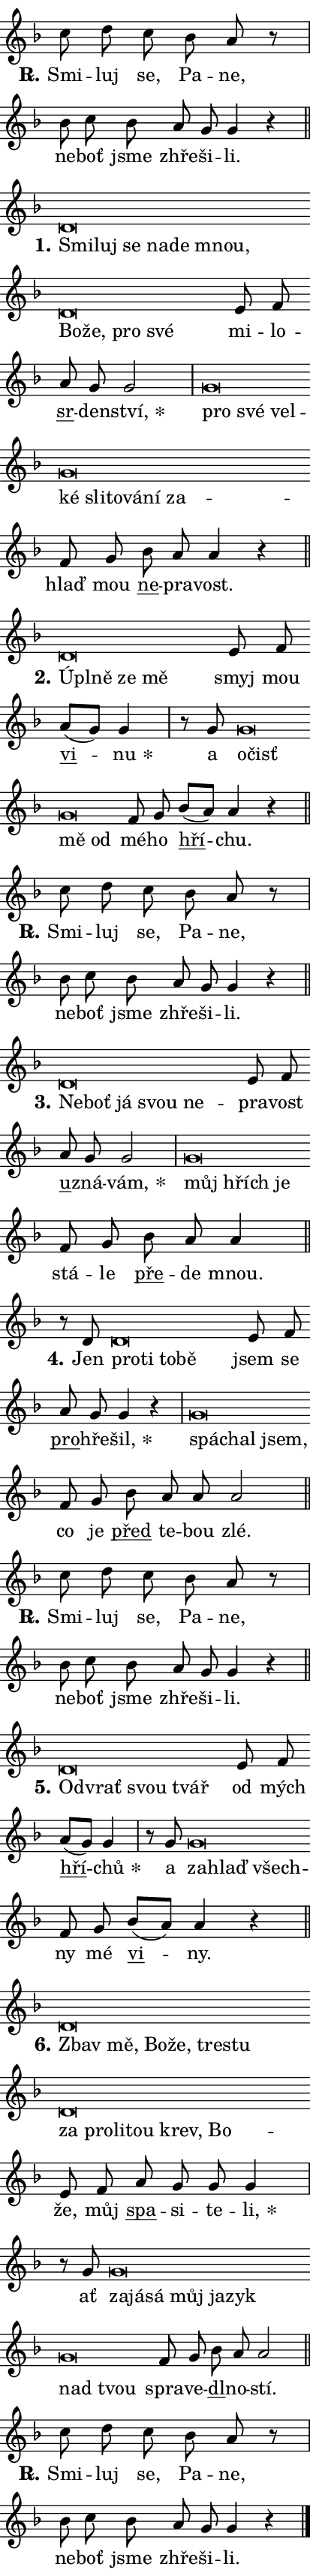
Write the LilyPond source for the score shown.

\version "2.22.1"
\header { tagline = "" }
\paper {
  indent = 0\cm
  top-margin = 0\cm
  right-margin = 0\cm
  bottom-margin = 0\cm
  left-margin = 0\cm
  paper-width = 7\cm
  page-breaking = #ly:one-page-breaking
  system-system-spacing.basic-distance = #11
  score-system-spacing.basic-distance = #11
  ragged-last = ##f
}


%% Author: Thomas Morley
%% https://lists.gnu.org/archive/html/lilypond-user/2020-05/msg00002.html
#(define (line-position grob)
"Returns position of @var[grob} in current system:
   @code{'start}, if at first time-step
   @code{'end}, if at last time-step
   @code{'middle} otherwise
"
  (let* ((col (ly:item-get-column grob))
         (ln (ly:grob-object col 'left-neighbor))
         (rn (ly:grob-object col 'right-neighbor))
         (col-to-check-left (if (ly:grob? ln) ln col))
         (col-to-check-right (if (ly:grob? rn) rn col))
         (break-dir-left
           (and
             (ly:grob-property col-to-check-left 'non-musical #f)
             (ly:item-break-dir col-to-check-left)))
         (break-dir-right
           (and
             (ly:grob-property col-to-check-right 'non-musical #f)
             (ly:item-break-dir col-to-check-right))))
        (cond ((eqv? 1 break-dir-left) 'start)
              ((eqv? -1 break-dir-right) 'end)
              (else 'middle))))

#(define (tranparent-at-line-position vctor)
  (lambda (grob)
  "Relying on @code{line-position} select the relevant enry from @var{vctor}.
Used to determine transparency,"
    (case (line-position grob)
      ((end) (not (vector-ref vctor 0)))
      ((middle) (not (vector-ref vctor 1)))
      ((start) (not (vector-ref vctor 2))))))

noteHeadBreakVisibility =
#(define-music-function (break-visibility)(vector?)
"Makes @code{NoteHead}s transparent relying on @var{break-visibility}"
#{
  \override NoteHead.transparent =
    #(tranparent-at-line-position break-visibility)
#})

#(define delete-ledgers-for-transparent-note-heads
  (lambda (grob)
    "Reads whether a @code{NoteHead} is transparent.
If so this @code{NoteHead} is removed from @code{'note-heads} from
@var{grob}, which is supposed to be @code{LedgerLineSpanner}.
As a result ledgers are not printed for this @code{NoteHead}"
    (let* ((nhds-array (ly:grob-object grob 'note-heads))
           (nhds-list
             (if (ly:grob-array? nhds-array)
                 (ly:grob-array->list nhds-array)
                 '()))
           ;; Relies on the transparent-property being done before
           ;; Staff.LedgerLineSpanner.after-line-breaking is executed.
           ;; This is fragile ...
           (to-keep
             (remove
               (lambda (nhd)
                 (ly:grob-property nhd 'transparent #f))
               nhds-list)))
      ;; TODO find a better method to iterate over grob-arrays, similiar
      ;; to filter/remove etc for lists
      ;; For now rebuilt from scratch
      (set! (ly:grob-object grob 'note-heads)  '())
      (for-each
        (lambda (nhd)
          (ly:pointer-group-interface::add-grob grob 'note-heads nhd))
        to-keep))))

hideNotes = {
  \noteHeadBreakVisibility #begin-of-line-visible
}
unHideNotes = {
  \noteHeadBreakVisibility #all-visible
}

% work-around for resetting accidentals
% https://lilypond.org/doc/v2.23/Documentation/notation/displaying-rhythms#unmetered-music
cadenzaMeasure = {
  \cadenzaOff
  \partial 1024 s1024
  \cadenzaOn
}

#(define-markup-command (accent layout props text) (markup?)
  "Underline accented syllable"
  (interpret-markup layout props
    #{\markup \override #'(offset . 4.3) \underline { #text }#}))

responsum = \markup \concat {
  "R" \hspace #-1.05 \path #0.1 #'((moveto 0 0.07) (lineto 0.9 0.8)) \hspace #0.05 "."
}

\layout {
    \context {
        \Staff
        \remove "Time_signature_engraver"
        \override LedgerLineSpanner.after-line-breaking = #delete-ledgers-for-transparent-note-heads
    }
    \context {
        \Voice {
            \override NoteHead.output-attributes = #'((class . "notehead"))
            \override Hairpin.height = #0.55
        }
    }
    \context {
        \Lyrics {
            \override StanzaNumber.output-attributes = #'((class . "stanzanumber"))
            \override LyricSpace.minimum-distance = #0.9
            \override LyricText.font-name = #"TeX Gyre Schola"
            \override LyricText.font-size = 1
            \override StanzaNumber.font-name = #"TeX Gyre Schola Bold"
            \override StanzaNumber.font-size = 1
        }
    }
}

% magnetic-lyrics.ily
%
%   written by
%     Jean Abou Samra <jean@abou-samra.fr>
%     Werner Lemberg <wl@gnu.org>
%
%   adapted by
%     Jiri Hon <jiri.hon@gmail.com>
%
% Version 2022-Apr-15

% https://www.mail-archive.com/lilypond-user@gnu.org/msg149350.html

#(define (Left_hyphen_pointer_engraver context)
   "Collect syllable-hyphen-syllable occurrences in lyrics and store
them in properties.  This engraver only looks to the left.  For
example, if the lyrics input is @code{foo -- bar}, it does the
following.

@itemize @bullet
@item
Set the @code{text} property of the @code{LyricHyphen} grob between
@q{foo} and @q{bar} to @code{foo}.

@item
Set the @code{left-hyphen} property of the @code{LyricText} grob with
text @q{foo} to the @code{LyricHyphen} grob between @q{foo} and
@q{bar}.
@end itemize

Use this auxiliary engraver in combination with the
@code{lyric-@/text::@/apply-@/magnetic-@/offset!} hook."
   (let ((hyphen #f)
         (text #f))
     (make-engraver
      (acknowledgers
       ((lyric-syllable-interface engraver grob source-engraver)
        (set! text grob)))
      (end-acknowledgers
       ((lyric-hyphen-interface engraver grob source-engraver)
        ;(when (not (grob::has-interface grob 'lyric-space-interface))
          (set! hyphen grob)));)
      ((stop-translation-timestep engraver)
       (when (and text hyphen)
         (ly:grob-set-object! text 'left-hyphen hyphen))
       (set! text #f)
       (set! hyphen #f)))))

#(define (lyric-text::apply-magnetic-offset! grob)
   "If the space between two syllables is less than the value in
property @code{LyricText@/.details@/.squash-threshold}, move the right
syllable to the left so that it gets concatenated with the left
syllable.

Use this function as a hook for
@code{LyricText@/.after-@/line-@/breaking} if the
@code{Left_@/hyphen_@/pointer_@/engraver} is active."
   (let ((hyphen (ly:grob-object grob 'left-hyphen #f)))
     (when hyphen
       (let ((left-text (ly:spanner-bound hyphen LEFT)))
         (when (grob::has-interface left-text 'lyric-syllable-interface)
           (let* ((common (ly:grob-common-refpoint grob left-text X))
                  (this-x-ext (ly:grob-extent grob common X))
                  (left-x-ext
                   (begin
                     ;; Trigger magnetism for left-text.
                     (ly:grob-property left-text 'after-line-breaking)
                     (ly:grob-extent left-text common X)))
                  ;; `delta` is the gap width between two syllables.
                  (delta (- (interval-start this-x-ext)
                            (interval-end left-x-ext)))
                  (details (ly:grob-property grob 'details))
                  (threshold (assoc-get 'squash-threshold details 0.2)))
             (when (< delta threshold)
               (let* (;; We have to manipulate the input text so that
                      ;; ligatures crossing syllable boundaries are not
                      ;; disabled.  For languages based on the Latin
                      ;; script this is essentially a beautification.
                      ;; However, for non-Western scripts it can be a
                      ;; necessity.
                      (lt (ly:grob-property left-text 'text))
                      (rt (ly:grob-property grob 'text))
                      (is-space (grob::has-interface hyphen 'lyric-space-interface))
                      (space (if is-space " " ""))
                      (space-markup (grob-interpret-markup grob " "))
                      (space-size (interval-length (ly:stencil-extent space-markup X)))
                      (extra-delta (if is-space space-size 0))
                      ;; Append new syllable.
                      (ltrt-space (if (and (string? lt) (string? rt))
                                (string-append lt space rt)
                                (make-concat-markup (list lt space rt))))
                      ;; Right-align `ltrt` to the right side.
                      (ltrt-space-markup (grob-interpret-markup
                               grob
                               (make-translate-markup
                                (cons (interval-length this-x-ext) 0)
                                (make-right-align-markup ltrt-space)))))
                 (begin
                   ;; Don't print `left-text`.
                   (ly:grob-set-property! left-text 'stencil #f)
                   ;; Set text and stencil (which holds all collected
                   ;; syllables so far) and shift it to the left.
                   (ly:grob-set-property! grob 'text ltrt-space)
                   (ly:grob-set-property! grob 'stencil ltrt-space-markup)
                   (ly:grob-translate-axis! grob (- (- delta extra-delta)) X))))))))))


#(define (lyric-hyphen::displace-bounds-first grob)
   ;; Make very sure this callback isn't triggered too early.
   (let ((left (ly:spanner-bound grob LEFT))
         (right (ly:spanner-bound grob RIGHT)))
     (ly:grob-property left 'after-line-breaking)
     (ly:grob-property right 'after-line-breaking)
     (ly:lyric-hyphen::print grob)))

squashThreshold = #0.4

\layout {
  \context {
    \Lyrics
    \consists #Left_hyphen_pointer_engraver
    \override LyricText.after-line-breaking =
      #lyric-text::apply-magnetic-offset!
    \override LyricHyphen.stencil = #lyric-hyphen::displace-bounds-first
    \override LyricText.details.squash-threshold = \squashThreshold
    \override LyricHyphen.minimum-distance = 0
    \override LyricHyphen.minimum-length = \squashThreshold
  }
}

squash = \override LyricText.details.squash-threshold = 9999
unSquash = \override LyricText.details.squash-threshold = \squashThreshold

left = \override LyricText.self-alignment-X = #LEFT
unLeft = \revert LyricText.self-alignment-X

starOffset = #(lambda (grob) 
                (let ((x_offset (ly:self-alignment-interface::aligned-on-x-parent grob)))
                  (if (= x_offset 0) 0 (+ x_offset 1.2))))

star = #(define-music-function (syllable)(string?)
"Append star separator at the end of a syllable"
#{
  \once \override LyricText.X-offset = #starOffset
  \lyricmode { \markup {
    #syllable
    \override #'((font-name . "TeX Gyre Schola Bold")) \hspace #0.2 \lower #0.65 \larger "*"
  } }
#})

starAccent = #(define-music-function (syllable)(string?)
"Append star separator at the end of a syllable and make accent"
#{
  \once \override LyricText.X-offset = #starOffset
  \lyricmode { \markup {
    \accent #syllable
    \override #'((font-name . "TeX Gyre Schola Bold")) \hspace #0.2 \lower #0.65 \larger "*"
  } }
#})

breath = #(define-music-function (syllable)(string?)
"Append breathing indicator at the end of a syllable"
#{
  \lyricmode { \markup { #syllable "+" } }
#})

optionalBreath = #(define-music-function (syllable)(string?)
"Append optional breathing indicator at the end of a syllable"
#{
  \lyricmode { \markup { #syllable "(+)" } }
#})


\score {
    <<
        \new Voice = "melody" { \cadenzaOn \key f \major \relative { c''8 d c bes a r \cadenzaMeasure \bar "|" bes c bes \bar "" a g g4 r \cadenzaMeasure \bar "||" \break }
\relative { d'\breve*1/16 \hideNotes \breve*1/16 \bar "" \breve*1/16 \bar "" \breve*1/16 \bar "" \breve*1/16 \bar "" \breve*1/16 \bar "" \breve*1/16 \bar "" \breve*1/16 \bar "" \breve*1/16 \breve*1/16 \bar "" \unHideNotes e8 f \bar "" a g g2 \cadenzaMeasure \bar "|" g\breve*1/16 \hideNotes \breve*1/16 \bar "" \breve*1/16 \bar "" \breve*1/16 \bar "" \breve*1/16 \bar "" \breve*1/16 \bar "" \breve*1/16 \bar "" \breve*1/16 \breve*1/16 \bar "" \unHideNotes f8 g \bar "" bes a a4 r \cadenzaMeasure \bar "||" \break }
\relative { d'\breve*1/16 \hideNotes \breve*1/16 \bar "" \breve*1/16 \breve*1/16 \bar "" \unHideNotes e8 f \bar "" a[( g)] g4 \cadenzaMeasure \bar "|" r8 g8 g\breve*1/16 \hideNotes \breve*1/16 \bar "" \breve*1/16 \breve*1/16 \bar "" \unHideNotes f8 g \bar "" bes[( a)] a4 r \cadenzaMeasure \bar "||" \break }
\relative { c''8 d c bes a r \cadenzaMeasure \bar "|" bes c bes \bar "" a g g4 r \cadenzaMeasure \bar "||" \break }
\relative { d'\breve*1/16 \hideNotes \breve*1/16 \bar "" \breve*1/16 \bar "" \breve*1/16 \breve*1/16 \bar "" \unHideNotes e8 f \bar "" a g g2 \cadenzaMeasure \bar "|" g\breve*1/16 \hideNotes \breve*1/16 \breve*1/16 \bar "" \unHideNotes f8 g \bar "" bes a a4 \cadenzaMeasure \bar "||" \break }
\relative { r8 d'8 d\breve*1/16 \hideNotes \breve*1/16 \bar "" \breve*1/16 \breve*1/16 \bar "" \unHideNotes e8 f \bar "" a g g4 r \cadenzaMeasure \bar "|" g\breve*1/16 \hideNotes \breve*1/16 \breve*1/16 \bar "" \unHideNotes f8 g \bar "" bes a a a2 \cadenzaMeasure \bar "||" \break }
\relative { c''8 d c bes a r \cadenzaMeasure \bar "|" bes c bes \bar "" a g g4 r \cadenzaMeasure \bar "||" \break }
\relative { d'\breve*1/16 \hideNotes \breve*1/16 \bar "" \breve*1/16 \breve*1/16 \bar "" \unHideNotes e8 f \bar "" a[( g)] g4 \cadenzaMeasure \bar "|" r8 g8 g\breve*1/16 \hideNotes \breve*1/16 \breve*1/16 \bar "" \unHideNotes f8 g \bar "" bes[( a)] a4 r \cadenzaMeasure \bar "||" \break }
\relative { d'\breve*1/16 \hideNotes \breve*1/16 \bar "" \breve*1/16 \bar "" \breve*1/16 \bar "" \breve*1/16 \bar "" \breve*1/16 \bar "" \breve*1/16 \bar "" \breve*1/16 \bar "" \breve*1/16 \bar "" \breve*1/16 \bar "" \breve*1/16 \breve*1/16 \bar "" \unHideNotes e8 f \bar "" a g g g4 \cadenzaMeasure \bar "|" r8 g8 g\breve*1/16 \hideNotes \breve*1/16 \bar "" \breve*1/16 \bar "" \breve*1/16 \bar "" \breve*1/16 \bar "" \breve*1/16 \bar "" \breve*1/16 \breve*1/16 \bar "" \unHideNotes f8 g \bar "" bes a a2 \cadenzaMeasure \bar "||" \break }
\relative { c''8 d c bes a r \cadenzaMeasure \bar "|" bes c bes \bar "" a g g4 r \cadenzaMeasure \bar "||" \break } \bar "|." }
        \new Lyrics \lyricsto "melody" { \lyricmode { \set stanza = \responsum
Smi -- luj se, Pa -- ne, ne -- boť jsme zhře -- ši -- li.
\set stanza = "1."
\left Smi -- \squash luj se na -- de mnou, Bo -- že, pro své \unLeft \unSquash mi -- lo -- \markup \accent sr -- den -- \star ství, \left pro \squash své vel -- ké sli -- to -- vá -- ní za -- \unLeft \unSquash hlaď mou \markup \accent ne -- pra -- vost.
\set stanza = "2."
\left Úpl -- \squash ně ze mě \unLeft \unSquash smyj mou \markup \accent vi -- \star nu a \left o -- \squash čisť mě od \unLeft \unSquash mé -- ho \markup \accent hří -- chu.
\set stanza = \responsum
Smi -- luj se, Pa -- ne, ne -- boť jsme zhře -- ši -- li.
\set stanza = "3."
\left Ne -- \squash boť já svou ne -- \unLeft \unSquash pra -- vost \markup \accent u -- zná -- \star vám, \left můj \squash hřích je \unLeft \unSquash stá -- le \markup \accent pře -- de mnou.
\set stanza = "4."
Jen \left pro -- \squash ti to -- bě \unLeft \unSquash jsem se \markup \accent pro -- hře -- \star šil, \left spá -- \squash chal jsem, \unLeft \unSquash co je \markup \accent před te -- bou zlé.
\set stanza = \responsum
Smi -- luj se, Pa -- ne, ne -- boť jsme zhře -- ši -- li.
\set stanza = "5."
\left Od -- \squash vrať svou tvář \unLeft \unSquash od mých \markup \accent hří -- \star chů a \left za -- \squash hlaď všech -- \unLeft \unSquash ny mé \markup \accent vi -- ny.
\set stanza = "6."
\left Zbav \squash mě, Bo -- že, tre -- stu za pro -- li -- tou krev, Bo -- \unLeft \unSquash že, můj \markup \accent spa -- si -- te -- \star li, ať \left za -- \squash já -- sá můj ja -- zyk nad tvou \unLeft \unSquash spra -- ve -- \markup \accent dl -- no -- stí.
\set stanza = \responsum
Smi -- luj se, Pa -- ne, ne -- boť jsme zhře -- ši -- li. } }
    >>
    \layout {}
}
